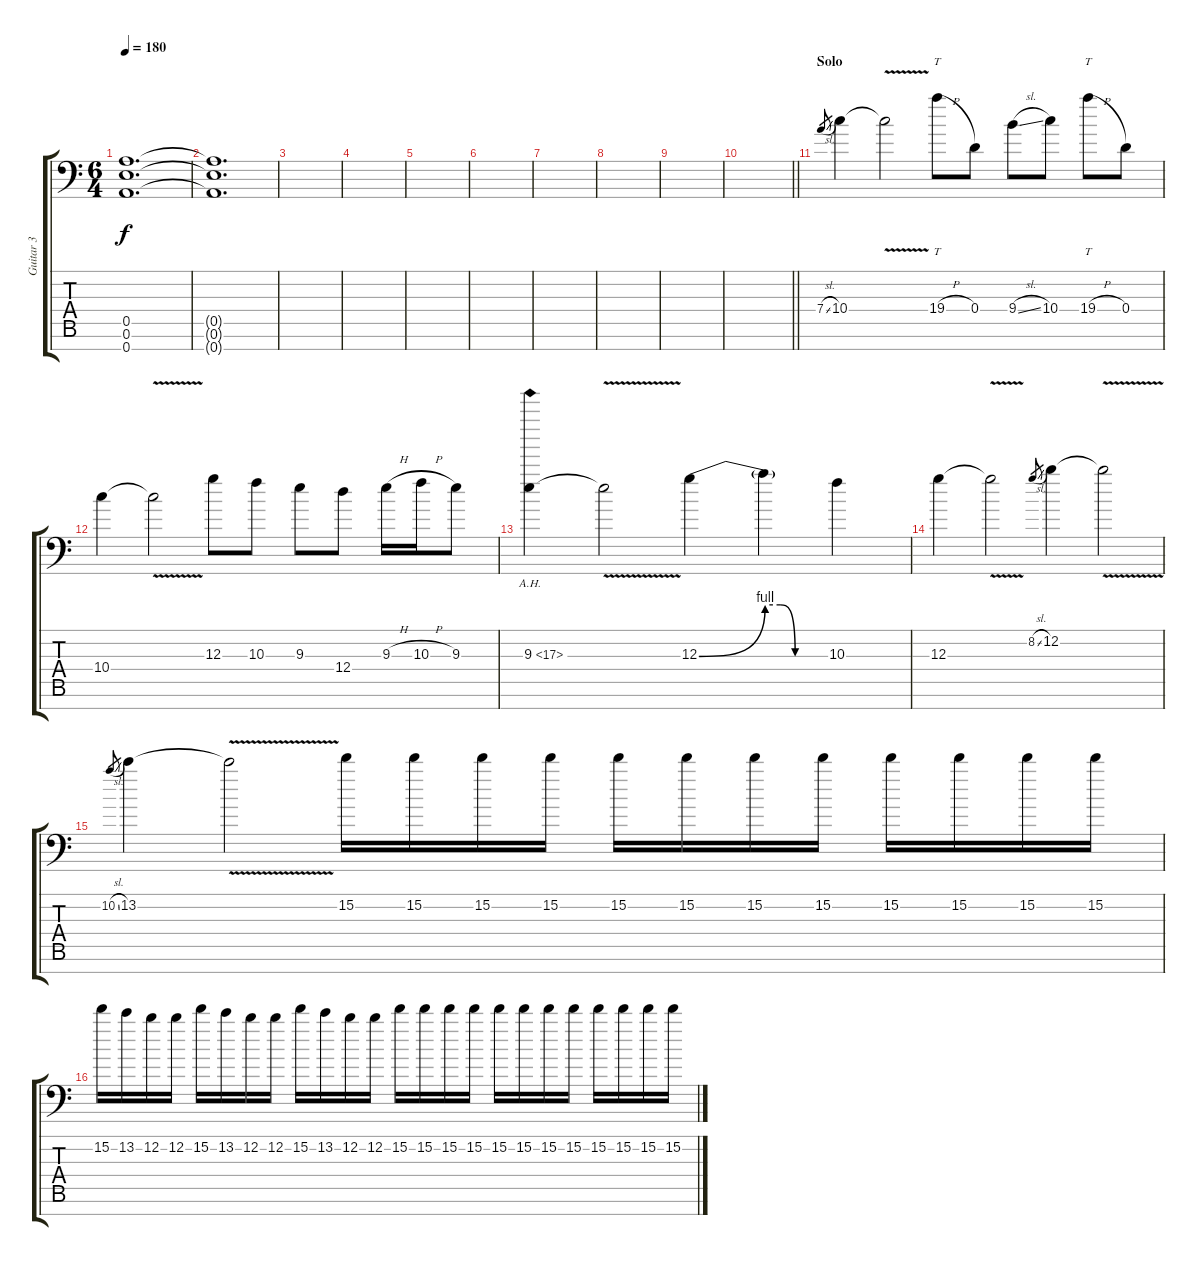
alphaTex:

\track ("Guitar 3" "Guitar 3") {instrument distortionguitar}
\staff {score tabs}
\tuning (E4 B3 G3 D3 A2 E2 A1) {hide}
\ts (6 4)
\tempo 180
\clef f4
\ks c
(0.5{t} 0.6{t} 0.7{t}).1{d dy f} |
(0.5{t} 0.6{t} 0.7{t}).1{d} |
|
|
|
|
|
|
|
\barLineRight lightlight
|
\section ("" "Solo")
7.4{sl}.8{gr} 10.4.4 10.4{v t}.2 19.4{h}.8{tt} 0.4.8 9.4{sl}.8 10.4.8 19.4{h}.8{tt} 0.4.8 |
10.4.4 10.4{v t}.2 12.3.8 10.3.8 9.3.8 12.4.8 9.3{h}.16 10.3{h}.16 9.3.8 |
9.3{ah 8}.4{instrument guitarharmonics} 9.3{v t}.2 12.3{be (bend 0 0 60 4)}.4{instrument distortionguitar} 12.3{be (custom 0 4 15 4 30 0 60 0) t}.4 10.3.4 |
12.3.4 12.3{v t}.2 8.2{sl}.8{gr} 12.2.4 12.2{v t}.2 |
10.2{sl}.8{gr} 13.2.4 13.2{v t}.2 15.2.16 15.2.16 15.2.16 15.2.16 15.2.16 15.2.16 15.2.16 15.2.16 15.2.16 15.2.16 15.2.16 15.2.16 |
15.2.16 13.2.16 12.2.16 12.2.16 15.2.16 13.2.16 12.2.16 12.2.16 15.2.16 13.2.16 12.2.16 12.2.16 15.2.16 15.2.16 15.2.16 15.2.16 15.2.16 15.2.16 15.2.16 15.2.16 15.2.16 15.2.16 15.2.16 15.2.16
